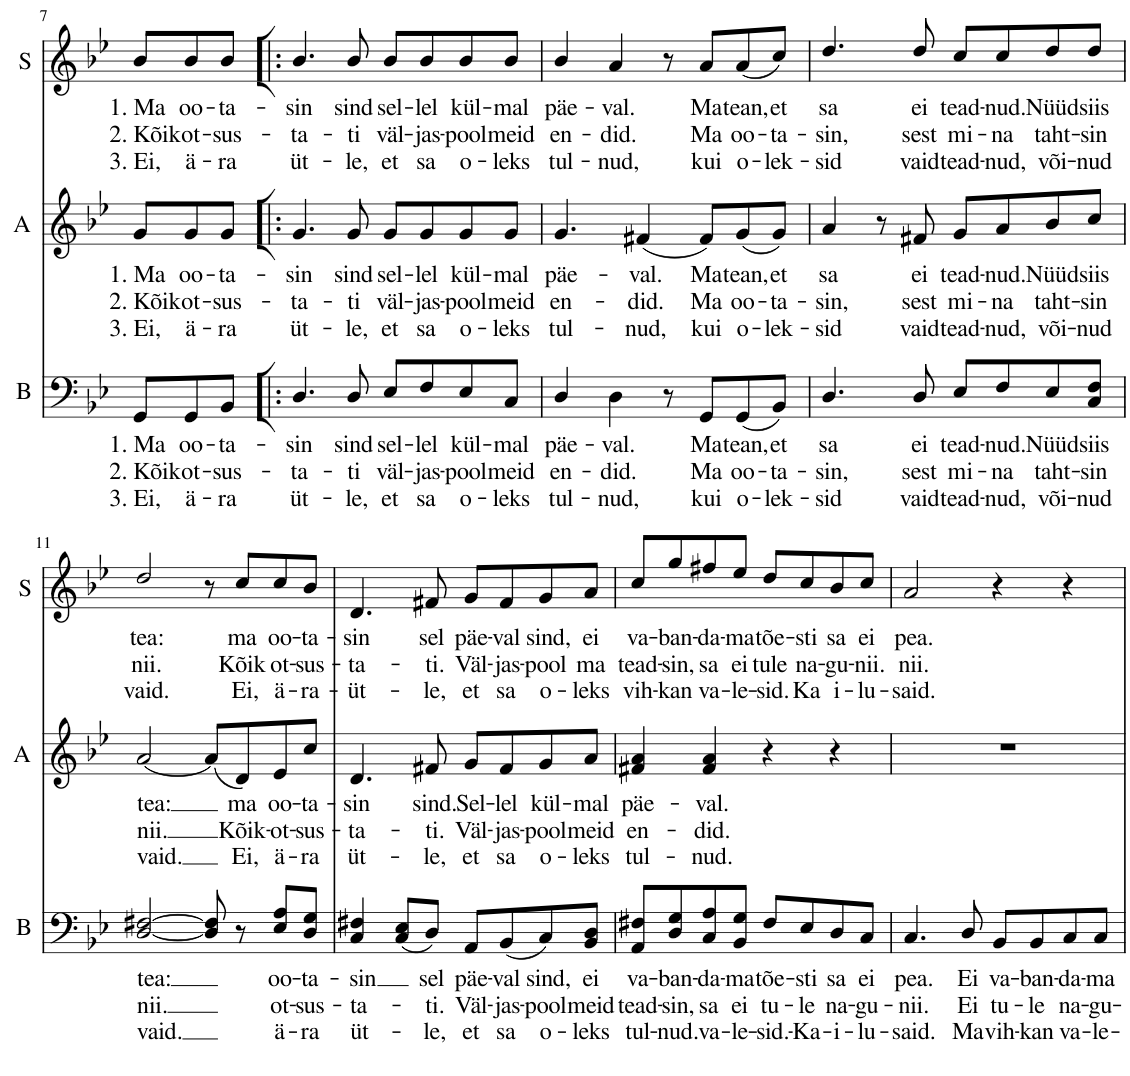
**kern	**text	**text	**text	**kern	**text	**text	**text	**kern	**text	**text	**text
*part3	*part3	*part3	*part3	*part2	*part2	*part2	*part2	*part1	*part1	*part1	*part1
*staff3	*staff3	*staff3	*staff3	*staff2	*staff2	*staff2	*staff2	*staff1	*staff1	*staff1	*staff1
*I"B	*	*	*	*I"A	*	*	*	*I"S	*	*	*
*I'B	*	*	*	*I'A	*	*	*	*I'S	*	*	*
!!LO:PB:g=z
*clefF4	*	*	*	*clefG2	*	*	*	*clefG2	*	*	*
*k[b-e-]	*	*	*	*k[b-e-]	*	*	*	*k[b-e-]	*	*	*
*M4/4	*	*	*	*M4/4	*	*	*	*M4/4	*	*	*
=7	=7	=7	=7	=7	=7	=7	=7	=7	=7	=7	=7
!	!LO:LY:b	!LO:LY:b	!LO:LY:b	!	!LO:LY:b	!LO:LY:b	!LO:LY:b	!	!LO:LY:b	!LO:LY:b	!LO:LY:b
8GG/L	1. Ma	2. Kõik	3. Ei,	8g/L	1. Ma	2. Kõik	3. Ei,	8b-/L	1. Ma	2. Kõik	3. Ei,
!	!LO:LY:b	!LO:LY:b	!LO:LY:b	!	!LO:LY:b	!LO:LY:b	!LO:LY:b	!	!LO:LY:b	!LO:LY:b	!LO:LY:b
8GG/	oo-	ot-	ä-	8g/	oo-	ot-	ä-	8b-/	oo-	ot-	ä-
!	!LO:LY:b	!LO:LY:b	!LO:LY:b	!	!LO:LY:b	!LO:LY:b	!LO:LY:b	!	!LO:LY:b	!LO:LY:b	!LO:LY:b
8BB-/J	-ta-	-sus-	-ra	8g/J	-ta-	-sus-	-ra	8b-/J	-ta-	-sus-	-ra
=8!|:	=8!|:	=8!|:	=8!|:	=8!|:	=8!|:	=8!|:	=8!|:	=8!|:	=8!|:	=8!|:	=8!|:
!	!LO:LY:b	!LO:LY:b	!LO:LY:b	!	!LO:LY:b	!LO:LY:b	!LO:LY:b	!	!LO:LY:b	!LO:LY:b	!LO:LY:b
4.D/	-sin	-ta-	üt-	4.g/	-sin	-ta-	üt-	4.b-/	-sin	-ta-	üt-
!	!LO:LY:b	!LO:LY:b	!LO:LY:b	!	!LO:LY:b	!LO:LY:b	!LO:LY:b	!	!LO:LY:b	!LO:LY:b	!LO:LY:b
8D/	sind	-ti	-le,	8g/	sind	-ti	-le,	8b-/	sind	-ti	-le,
!	!LO:LY:b	!LO:LY:b	!LO:LY:b	!	!LO:LY:b	!LO:LY:b	!LO:LY:b	!	!LO:LY:b	!LO:LY:b	!LO:LY:b
8E-/L	sel-	väl-	et	8g/L	sel-	väl-	et	8b-/L	sel-	väl-	et
!	!LO:LY:b	!LO:LY:b	!LO:LY:b	!	!LO:LY:b	!LO:LY:b	!LO:LY:b	!	!LO:LY:b	!LO:LY:b	!LO:LY:b
8F/	-lel	-jas-	sa	8g/	-lel	-jas-	sa	8b-/	-lel	-jas-	sa
!	!LO:LY:b	!LO:LY:b	!LO:LY:b	!	!LO:LY:b	!LO:LY:b	!LO:LY:b	!	!LO:LY:b	!LO:LY:b	!LO:LY:b
8E-/	kül-	-pool	o-	8g/	kül-	-pool	o-	8b-/	kül-	-pool	o-
!	!LO:LY:b	!LO:LY:b	!LO:LY:b	!	!LO:LY:b	!LO:LY:b	!LO:LY:b	!	!LO:LY:b	!LO:LY:b	!LO:LY:b
8C/J	-mal	meid	-leks	8g/J	-mal	meid	-leks	8b-/J	-mal	meid	-leks
=9	=9	=9	=9	=9	=9	=9	=9	=9	=9	=9	=9
!	!LO:LY:b	!LO:LY:b	!LO:LY:b	!	!LO:LY:b	!LO:LY:b	!LO:LY:b	!	!LO:LY:b	!LO:LY:b	!LO:LY:b
4D/	päe-	en-	tul-	4.g/	päe-	en-	tul-	4b-/	päe-	en-	tul-
!	!LO:LY:b	!LO:LY:b	!LO:LY:b	!	!	!	!	!	!LO:LY:b	!LO:LY:b	!LO:LY:b
4D\	-val.	-did.	-nud,	.	.	.	.	4a/	-val.	-did.	-nud,
!	!	!	!	!	!LO:LY:b	!LO:LY:b	!LO:LY:b	!	!	!	!
.	.	.	.	(4f#X/	-val.	-did.	-nud,	.	.	.	.
8r	.	.	.	.	.	.	.	8r	.	.	.
!	!LO:LY:b	!LO:LY:b	!LO:LY:b	!	!LO:LY:b	!LO:LY:b	!LO:LY:b	!	!LO:LY:b	!LO:LY:b	!LO:LY:b
8GG/L	Ma	Ma	kui	8f#/L)	Ma	Ma	kui	8a/L	Ma	Ma	kui
!	!LO:LY:b	!LO:LY:b	!LO:LY:b	!	!LO:LY:b	!LO:LY:b	!LO:LY:b	!	!LO:LY:b	!LO:LY:b	!LO:LY:b
(8GG/	tean,	oo-	o-	(8g/	tean,	oo-	o-	(8a/	tean,	oo-	o-
!	!LO:LY:b	!LO:LY:b	!LO:LY:b	!	!LO:LY:b	!LO:LY:b	!LO:LY:b	!	!LO:LY:b	!LO:LY:b	!LO:LY:b
8BB-/J)	et	-ta-	-lek-	8g/J)	et	-ta-	-lek-	8cc/J)	et	-ta-	-lek-
=10	=10	=10	=10	=10	=10	=10	=10	=10	=10	=10	=10
!	!LO:LY:b	!LO:LY:b	!LO:LY:b	!	!LO:LY:b	!LO:LY:b	!LO:LY:b	!	!LO:LY:b	!LO:LY:b	!LO:LY:b
4.D/	sa	-sin,	-sid	4a/	sa	-sin,	-sid	4.dd/	sa	-sin,	-sid
.	.	.	.	8r	.	.	.	.	.	.	.
!	!LO:LY:b	!LO:LY:b	!LO:LY:b	!	!LO:LY:b	!LO:LY:b	!LO:LY:b	!	!LO:LY:b	!LO:LY:b	!LO:LY:b
8D/	ei	sest	vaid	8f#X/	ei	sest	vaid	8dd/	ei	sest	vaid
!	!LO:LY:b	!LO:LY:b	!LO:LY:b	!	!LO:LY:b	!LO:LY:b	!LO:LY:b	!	!LO:LY:b	!LO:LY:b	!LO:LY:b
8E-/L	tead-	mi-	tead-	8g/L	tead-	mi-	tead-	8cc/L	tead-	mi-	tead-
!	!LO:LY:b	!LO:LY:b	!LO:LY:b	!	!LO:LY:b	!LO:LY:b	!LO:LY:b	!	!LO:LY:b	!LO:LY:b	!LO:LY:b
8F/	-nud.	-na	-nud,	8a/	-nud.	-na	-nud,	8cc/	-nud.	-na	-nud,
!	!LO:LY:b	!LO:LY:b	!LO:LY:b	!	!LO:LY:b	!LO:LY:b	!LO:LY:b	!	!LO:LY:b	!LO:LY:b	!LO:LY:b
8E-/	Nüüd	taht-	või-	8b-/	Nüüd	taht-	või-	8dd/	Nüüd	taht-	või-
!	!LO:LY:b	!LO:LY:b	!LO:LY:b	!	!LO:LY:b	!LO:LY:b	!LO:LY:b	!	!LO:LY:b	!LO:LY:b	!LO:LY:b
8C/ 8F/J	siis	-sin	-nud	8cc/J	siis	-sin	-nud	8dd/J	siis	-sin	-nud
!!LO:LB:g=z
=11	=11	=11	=11	=11	=11	=11	=11	=11	=11	=11	=11
!	!LO:LY:b	!LO:LY:b	!LO:LY:b	!	!LO:LY:b	!LO:LY:b	!LO:LY:b	!	!LO:LY:b	!LO:LY:b	!LO:LY:b
[2D/ [2F#X/	tea:	nii.	vaid.	[2a/	tea:	nii.	vaid.	2dd/	tea:	nii.	vaid.
8D/] 8F#/]	.	.	.	(8a/L]	.	.	.	8r	.	.	.
!	!	!	!	!	!LO:LY:b	!LO:LY:b	!LO:LY:b	!	!LO:LY:b	!LO:LY:b	!LO:LY:b
8r	.	.	.	8d/)	ma	Kõik-	Ei,	8cc/L	ma	Kõik	Ei,
!	!LO:LY:b	!LO:LY:b	!LO:LY:b	!	!LO:LY:b	!LO:LY:b	!LO:LY:b	!	!LO:LY:b	!LO:LY:b	!LO:LY:b
8E-/ 8A/L	oo-	ot-	ä-	8e-/	oo-	-ot-	ä-	8cc/	oo-	ot-	ä-
!	!LO:LY:b	!LO:LY:b	!LO:LY:b	!	!LO:LY:b	!LO:LY:b	!LO:LY:b	!	!LO:LY:b	!LO:LY:b	!LO:LY:b
8D/ 8G/J	-ta-	-sus-	-ra	8cc/J	-ta-	-sus-	-ra	8b-/J	-ta-	-sus-	-ra-
=12	=12	=12	=12	=12	=12	=12	=12	=12	=12	=12	=12
!	!LO:LY:b	!LO:LY:b	!LO:LY:b	!	!LO:LY:b	!LO:LY:b	!LO:LY:b	!	!LO:LY:b	!LO:LY:b	!LO:LY:b
4C/ 4F#X/	-sin	-ta-	-üt-	4.d/	-sin	-ta-	üt-	4.d/	-sin	-ta-	-üt-
(8C/ 8E-/L	.	.	.	.	.	.	.	.	.	.	.
!	!LO:LY:b	!LO:LY:b	!LO:LY:b	!	!LO:LY:b	!LO:LY:b	!LO:LY:b	!	!LO:LY:b	!LO:LY:b	!LO:LY:b
8D/J)	sel	-ti.	-le,	8f#X/	sind.	-ti.	-le,	8f#X/	sel	-ti.	-le,
!	!LO:LY:b	!LO:LY:b	!LO:LY:b	!	!LO:LY:b	!LO:LY:b	!LO:LY:b	!	!LO:LY:b	!LO:LY:b	!LO:LY:b
8AA/L	päe-	Väl-	et	8g/L	Sel-	Väl-	et	8g/L	päe-	Väl-	et
!	!LO:LY:b	!LO:LY:b	!LO:LY:b	!	!LO:LY:b	!LO:LY:b	!LO:LY:b	!	!LO:LY:b	!LO:LY:b	!LO:LY:b
(8BB-/	-val	-jas-	sa	8f#/	-lel	-jas-	sa	8f#/	-val	-jas-	sa
!	!LO:LY:b	!LO:LY:b	!LO:LY:b	!	!LO:LY:b	!LO:LY:b	!LO:LY:b	!	!LO:LY:b	!LO:LY:b	!LO:LY:b
8C/)	sind,	-pool	o-	8g/	kül-	-pool	o-	8g/	sind,	-pool	o-
!	!LO:LY:b	!LO:LY:b	!LO:LY:b	!	!LO:LY:b	!LO:LY:b	!LO:LY:b	!	!LO:LY:b	!LO:LY:b	!LO:LY:b
8BB-/ 8D/J	ei	meid	-leks	8a/J	-mal	meid	-leks	8a/J	ei	ma	-leks
=13	=13	=13	=13	=13	=13	=13	=13	=13	=13	=13	=13
!	!LO:LY:b	!LO:LY:b	!LO:LY:b	!	!LO:LY:b	!LO:LY:b	!LO:LY:b	!	!LO:LY:b	!LO:LY:b	!LO:LY:b
8AA/ 8F#X/L	va-	tead-	tul-	4f#X/ 4a/	päe-	en-	tul-	8cc/L	va-	tead-	vih-
!	!LO:LY:b	!LO:LY:b	!LO:LY:b	!	!	!	!	!	!LO:LY:b	!LO:LY:b	!LO:LY:b
8D/ 8G/	-ban-	-sin,	-nud.	.	.	.	.	8gg/	-ban-	-sin,	-kan
!	!LO:LY:b	!LO:LY:b	!LO:LY:b	!	!LO:LY:b	!LO:LY:b	!LO:LY:b	!	!LO:LY:b	!LO:LY:b	!LO:LY:b
8C/ 8A/	-da-	sa	va-	4f#/ 4a/	-val.	did.	-nud.	8ff#X/	-da-	sa	va-
!	!LO:LY:b	!LO:LY:b	!LO:LY:b	!	!	!	!	!	!LO:LY:b	!LO:LY:b	!LO:LY:b
8BB-/ 8G/J	-ma	ei	-le-	.	.	.	.	8ee-/J	-ma	ei	-le-
!	!LO:LY:b	!LO:LY:b	!LO:LY:b	!	!	!	!	!	!LO:LY:b	!LO:LY:b	!LO:LY:b
8F#/L	tõe-	tu-	-sid.-	4r	.	.	.	8dd/L	tõe-	tule	-sid.
!	!LO:LY:b	!LO:LY:b	!LO:LY:b	!	!	!	!	!	!LO:LY:b	!LO:LY:b	!LO:LY:b
8E-/	-sti	-le	-Ka-	.	.	.	.	8cc/	-sti	na-	Ka
!	!LO:LY:b	!LO:LY:b	!LO:LY:b	!	!	!	!	!	!LO:LY:b	!LO:LY:b	!LO:LY:b
8D/	sa	na-	-i-	4r	.	.	.	8b-/	sa	-gu-	i-
!	!LO:LY:b	!LO:LY:b	!LO:LY:b	!	!	!	!	!	!LO:LY:b	!LO:LY:b	!LO:LY:b
8C/J	ei	-gu-	-lu-	.	.	.	.	8cc/J	ei	-nii.	-lu-
=14	=14	=14	=14	=14	=14	=14	=14	=14	=14	=14	=14
!	!LO:LY:b	!LO:LY:b	!LO:LY:b	!	!	!	!	!	!LO:LY:b	!LO:LY:b	!LO:LY:b
4.C/	pea.	-nii.	-said.	1r	.	.	.	2a/	pea.	nii.	-said.
!	!LO:LY:b	!LO:LY:b	!LO:LY:b	!	!	!	!	!	!	!	!
8D/	Ei	Ei	Ma	.	.	.	.	.	.	.	.
!	!LO:LY:b	!LO:LY:b	!LO:LY:b	!	!	!	!	!	!	!	!
8BB-/L	va-	tu-	vih-	.	.	.	.	4r	.	.	.
!	!LO:LY:b	!LO:LY:b	!LO:LY:b	!	!	!	!	!	!	!	!
8BB-/	-ban-	-le	-kan	.	.	.	.	.	.	.	.
!	!LO:LY:b	!LO:LY:b	!LO:LY:b	!	!	!	!	!	!	!	!
8C/	-da-	na-	va-	.	.	.	.	4r	.	.	.
!	!LO:LY:b	!LO:LY:b	!LO:LY:b	!	!	!	!	!	!	!	!
8C/J	-ma	-gu-	-le-	.	.	.	.	.	.	.	.
=	=	=	=	=	=	=	=	=	=	=	=
*-	*-	*-	*-	*-	*-	*-	*-	*-	*-	*-	*-
